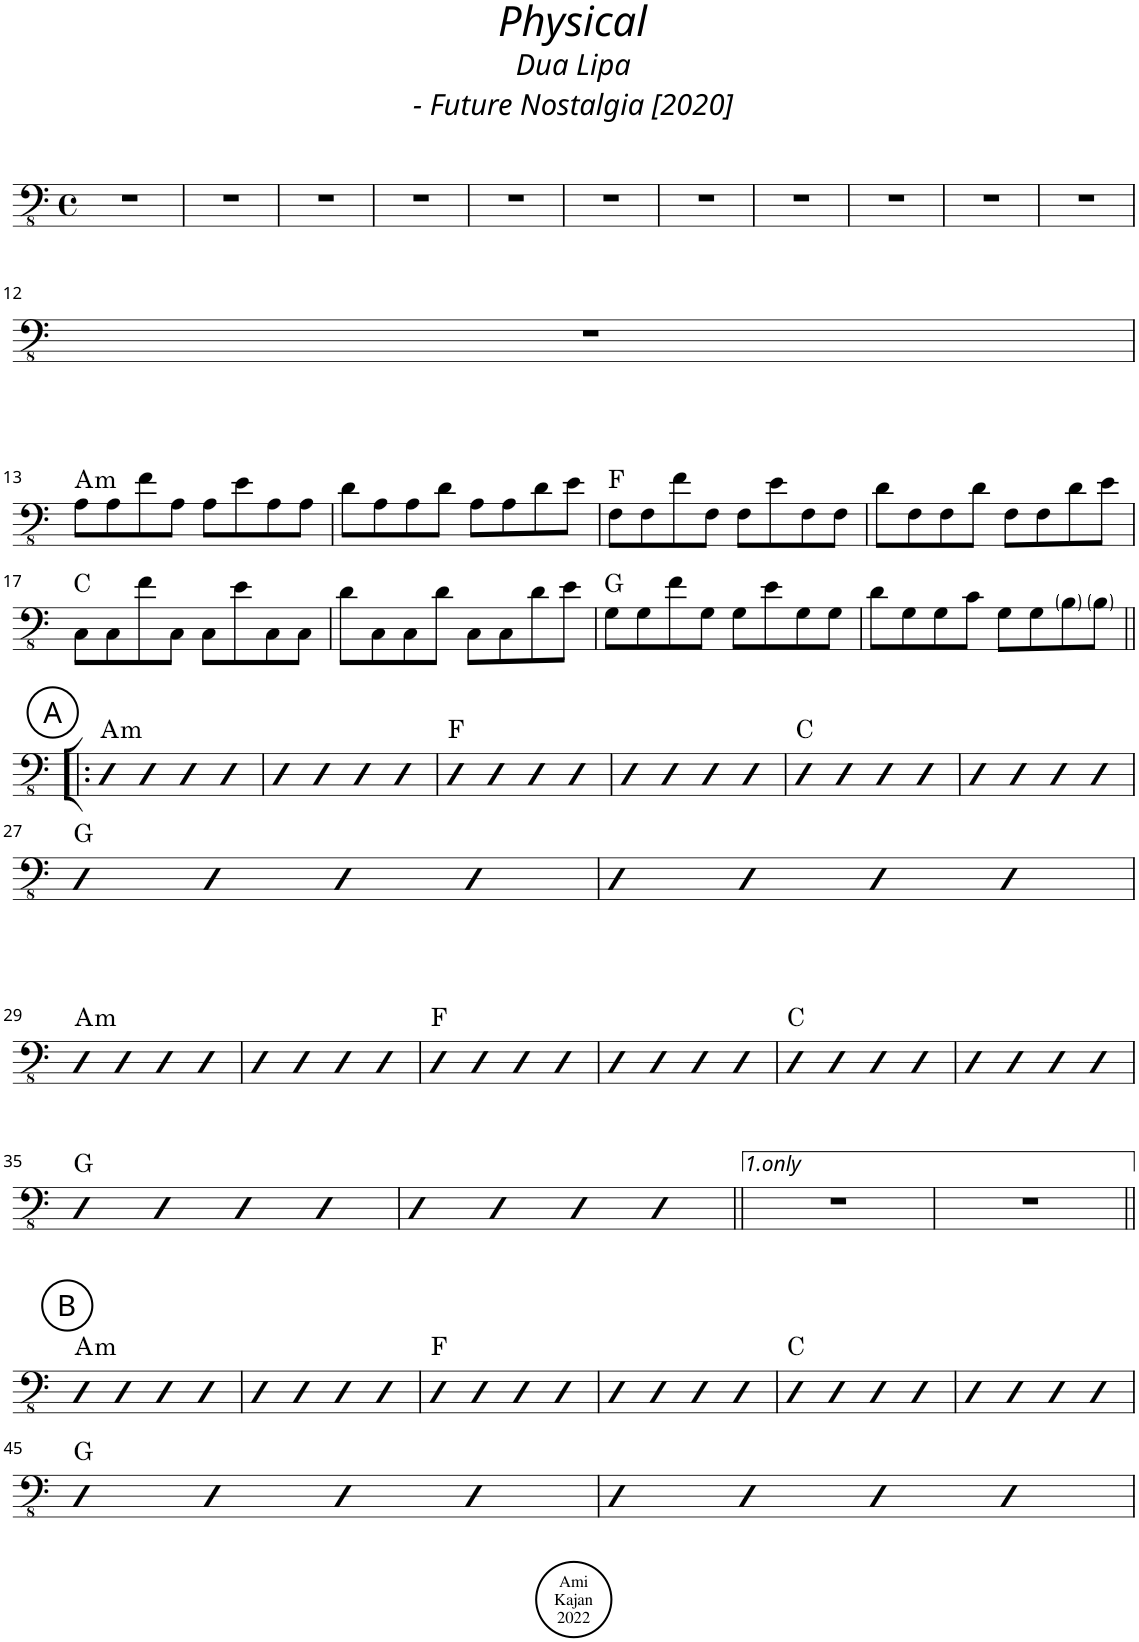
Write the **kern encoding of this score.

**kern	**harte
*part1	*part1
*staff1	*
*I"Acoustic Bass	*
*I'Bass	*
*clefFv4	*
*k[]	*
*M4/4	*
*met(c)	*
=1	=1
1r	.
=2	=2
1r	.
=3	=3
1r	.
=4	=4
1r	.
=5	=5
1r	.
=6	=6
1r	.
=7	=7
1r	.
=8	=8
1r	.
=9	=9
1r	.
=10	=10
1r	.
=11	=11
1r	.
!!LO:LB:g=z
=12	=12
1r	.
!!LO:LB:g=z
=13	=13
!	!LO:H:kt=m
8AA\L	A:min
8AA\	.
8F\	.
8AA\J	.
8AA\L	.
8E\	.
8AA\	.
8AA\J	.
=14	=14
8D\L	.
8AA\	.
8AA\	.
8D\J	.
8AA\L	.
8AA\	.
8D\	.
8E\J	.
=15	=15
8FF\L	F:maj
8FF\	.
8F\	.
8FF\J	.
8FF\L	.
8E\	.
8FF\	.
8FF\J	.
=16	=16
8D\L	.
8FF\	.
8FF\	.
8D\J	.
8FF\L	.
8FF\	.
8D\	.
8E\J	.
!!LO:LB:g=z
=17	=17
8CC\L	C:maj
8CC\	.
8F\	.
8CC\J	.
8CC\L	.
8E\	.
8CC\	.
8CC\J	.
=18	=18
8D\L	.
8CC\	.
8CC\	.
8D\J	.
8CC\L	.
8CC\	.
8D\	.
8E\J	.
=19	=19
8GG\L	G:maj
8GG\	.
8F\	.
8GG\J	.
8GG\L	.
8E\	.
8GG\	.
8GG\J	.
=20	=20
8D\L	.
8GG\	.
8GG\	.
8C\J	.
8GG\L	.
8GG\	.
8BB\	.
8BB\J	.
!!LO:LB:g=z
!!LO:REH:place=s1:a:cj:enc=circle:fs=14:t=A
=21!|:	=21!|:
!	!LO:H:kt=m
4DD	A:min
4DD	.
4DD	.
4DD	.
=22	=22
4DD	.
4DD	.
4DD	.
4DD	.
=23	=23
4DD	F:maj
4DD	.
4DD	.
4DD	.
=24	=24
4DD	.
4DD	.
4DD	.
4DD	.
=25	=25
4DD	C:maj
4DD	.
4DD	.
4DD	.
=26	=26
4DD	.
4DD	.
4DD	.
4DD	.
!!LO:LB:g=z
=27	=27
4DD	G:maj
4DD	.
4DD	.
4DD	.
=28	=28
4DD	.
4DD	.
4DD	.
4DD	.
!!LO:LB:g=z
=29	=29
!	!LO:H:kt=m
4DD	A:min
4DD	.
4DD	.
4DD	.
=30	=30
4DD	.
4DD	.
4DD	.
4DD	.
=31	=31
4DD	F:maj
4DD	.
4DD	.
4DD	.
=32	=32
4DD	.
4DD	.
4DD	.
4DD	.
=33	=33
4DD	C:maj
4DD	.
4DD	.
4DD	.
=34	=34
4DD	.
4DD	.
4DD	.
4DD	.
!!LO:LB:g=z
=35	=35
4DD	G:maj
4DD	.
4DD	.
4DD	.
=36	=36
4DD	.
4DD	.
4DD	.
4DD	.
=37||	=37||
1r	.
=38	=38
1r	.
!!LO:LB:g=z
!!LO:REH:place=s1:a:cj:enc=circle:fs=14:t=B
=39||	=39||
!	!LO:H:kt=m
4DD	A:min
4DD	.
4DD	.
4DD	.
=40	=40
4DD	.
4DD	.
4DD	.
4DD	.
=41	=41
4DD	F:maj
4DD	.
4DD	.
4DD	.
=42	=42
4DD	.
4DD	.
4DD	.
4DD	.
=43	=43
4DD	C:maj
4DD	.
4DD	.
4DD	.
=44	=44
4DD	.
4DD	.
4DD	.
4DD	.
!!LO:LB:g=z
=45	=45
4DD	G:maj
4DD	.
4DD	.
4DD	.
=46	=46
4DD	.
4DD	.
4DD	.
4DD	.
=	=
*-	*-
